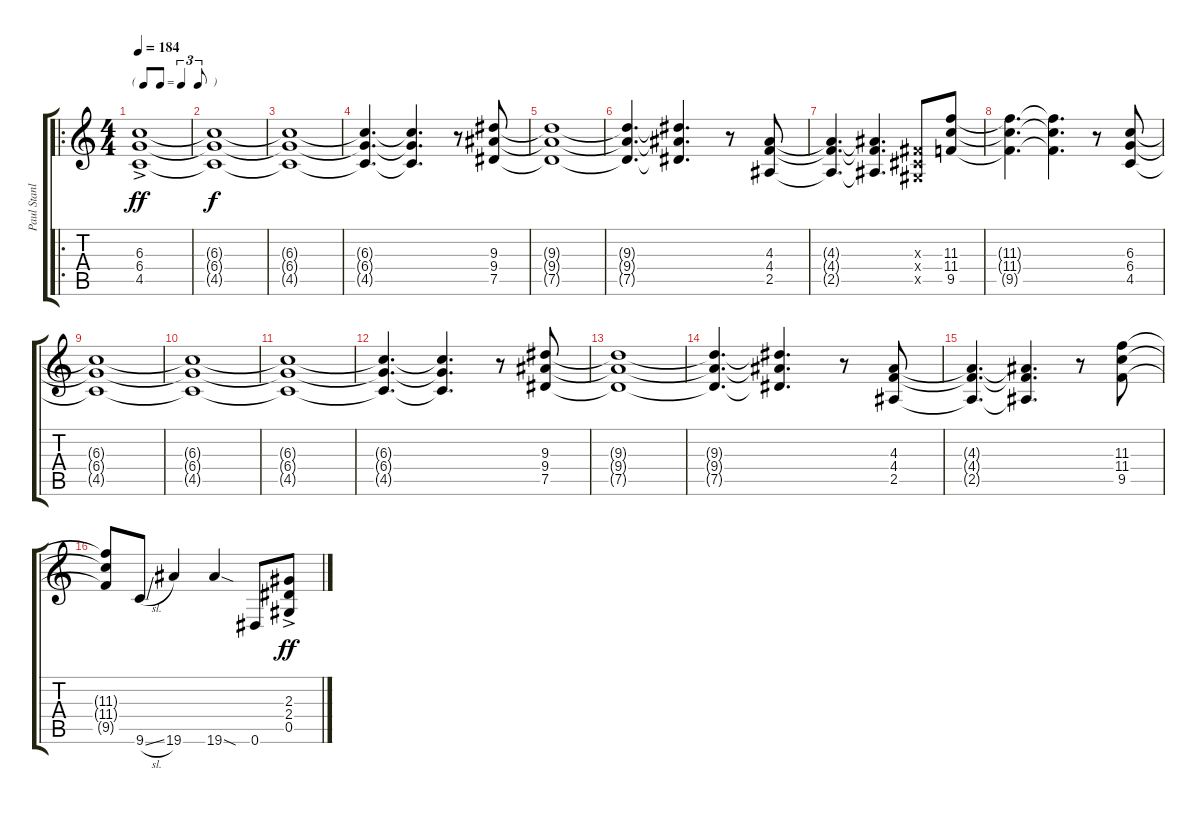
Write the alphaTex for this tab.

\track ("Paul Stanley" "Paul Stanl") {instrument distortionguitar}
\staff {score tabs}
\tuning (Eb4 Bb3 Gb3 Db3 Ab2 Eb2) {hide}
\ro
\ts (4 4)
\tf triplet8th
\tempo 184
\clef g2
\ks c
(6.3{ac} 6.4 4.5).1{dy ff} |
(6.3{t} 6.4{t} 4.5{t}).1{dy f} |
(6.3{t} 6.4{t} 4.5{t}).1 |
(6.3{t} 6.4{t} 4.5{t}).4{d} (6.3{t} 6.4{t} 4.5{t}).4{d} r.8 (9.3 9.4 7.5).8 |
(9.3{t} 9.4{t} 7.5{t}).1 |
(9.3{t} 9.4{t} 7.5{t}).4{d} (9.3{t} 9.4{t} 7.5{t}).4{d} r.8 (4.3 4.4 2.5).8 |
(4.3{t} 4.4{t} 2.5{t}).4{d} (4.3{t} 4.4{t} 2.5{t}).4{d} (0.3{x} 0.4{x} 0.5{x}).8 (11.3 11.4 9.5).8 |
(11.3{t} 11.4{t} 9.5{t}).4{d} (11.3{t} 11.4{t} 9.5{t}).4{d} r.8 (6.3 6.4 4.5).8 |
(6.3{t} 6.4{t} 4.5{t}).1 |
(6.3{t} 6.4{t} 4.5{t}).1 |
(6.3{t} 6.4{t} 4.5{t}).1 |
(6.3{t} 6.4{t} 4.5{t}).4{d} (6.3{t} 6.4{t} 4.5{t}).4{d} r.8 (9.3 9.4 7.5).8 |
(9.3{t} 9.4{t} 7.5{t}).1 |
(9.3{t} 9.4{t} 7.5{t}).4{d} (9.3{t} 9.4{t} 7.5{t}).4{d} r.8 (4.3 4.4 2.5).8 |
(4.3{t} 4.4{t} 2.5{t}).4{d} (4.3{t} 4.4{t} 2.5{t}).4{d} r.8 (11.3 11.4 9.5).8 |
(11.3{t} 11.4{t} 9.5{t}).8 9.6{sl}.8 19.6.4 19.6{sod}.4 0.6.8 (2.3{ac} 2.4 0.5).8{dy ff}
